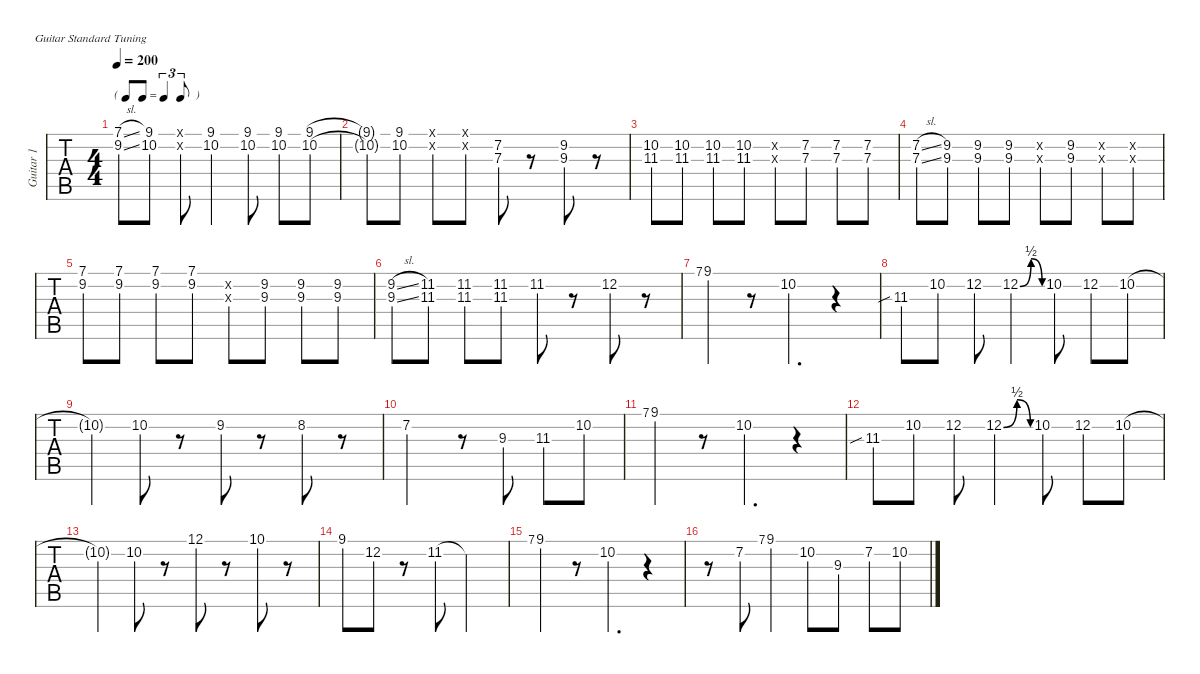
\defaultSystemsLayout 4
\hideDynamics
\bracketExtendMode nobrackets
\otherSystemsTrackNameOrientation horizontal
\track ("Guitar 1" "Guitar 1") {instrument acousticguitarsteel}
\staff {tabs}
\tuning (E4 B3 G3 D3 A2 E2)
\displaytranspose 0
\ts (4 4)
\tf triplet8th
\tempo 200
\clef g2
\ks c
(9.2{sl acc #} 7.1{sl}).8{dy mp} (10.2 9.1{acc #}).8 (10.2{x} 9.1{x acc #}).8 (10.2 9.1{acc #}).4 (10.2 9.1{acc #}).8 (10.2 9.1{acc #}).8 (10.2 9.1{acc #}).8 |
(10.2{t} 9.1{t acc #}).8 (10.2 9.1{acc #}).8 (10.2{x} 9.1{x acc #}).8 (10.2{x} 9.1{x acc #}).8 (7.3 7.2{acc #}).8 r.8 (9.3 9.2{acc #}).8 r.8 |
(11.3{acc #} 10.2).8 (11.3{acc #} 10.2).8 (11.3{acc #} 10.2).8 (11.3{acc #} 10.2).8 (11.3{x acc #} 10.2{x}).8 (7.3 7.2{acc #}).8 (7.3 7.2{acc #}).8 (7.3 7.2{acc #}).8 |
(7.3{sl} 7.2{sl acc #}).8 (9.3 9.2{acc #}).8 (9.3 9.2{acc #}).8 (9.3 9.2{acc #}).8 (9.3{x} 9.2{x acc #}).8 (9.3 9.2{acc #}).8 (9.3{x} 9.2{x acc #}).8 (9.3{x} 9.2{x acc #}).8 |
(9.2{acc #} 7.1).8 (9.2{acc #} 7.1).8 (9.2{acc #} 7.1).8 (9.2{acc #} 7.1).8 (9.2{x acc #} 0.3{x}).8 (9.3 9.2{acc #}).8 (9.3 9.2{acc #}).8 (9.3 9.2{acc #}).8 |
(9.3{sl} 9.2{sl acc #}).8{beam Up} (11.3{acc #} 11.2{acc b}).8{beam Up} (11.3{acc #} 11.2{acc b}).8 (11.3{acc #} 11.2{acc b}).8 11.2{acc b}.8{dy mf beam Down} r.8 12.2.8{beam Down} r.8 |
7.1.8{gr} 9.1{acc #}.4{beam Down} r.8 10.2.4{d beam Down} r.4 |
11.3{sib acc #}.8{beam Down} 10.2.8{beam Down} 12.2.8{beam Down} 12.2{be (bendrelease 0 0 9.6 2 20.4 2 30 0)}.4{beam Down} 10.2.8{beam Down} 12.2.8{beam Down} 10.2.8{beam Down} |
10.2{t}.4{beam Down} 10.2.8{beam Down} r.8 9.2{acc #}.8{beam Down} r.8 8.2.8{beam Down} r.8 |
7.2{acc #}.2{beam Down} r.8 9.3.8{beam Down} 11.3{acc #}.8{beam Down} 10.2.8{beam Down} |
7.1.8{gr} 9.1{acc #}.4{beam Down} r.8 10.2.4{d beam Down} r.4 |
11.3{sib acc #}.8{beam Down} 10.2.8{beam Down} 12.2.8{beam Down} 12.2{be (bendrelease 0 0 9.6 2 20.4 2 30 0)}.4{beam Down} 10.2.8{beam Down} 12.2.8{beam Down} 10.2.8{beam Down} |
10.2{t}.4{beam Down} 10.2.8{beam Down} r.8 12.1.8{beam Down} r.8 10.1.8{beam Down} r.8 |
9.1{acc #}.8{beam Down} 12.2.8{beam Down} r.8 11.2{acc #}.8{beam Down} 11.2{t acc #}.2{beam Down} |
7.1.8{gr} 9.1{acc #}.4{beam Down} r.8 10.2.4{d beam Down} r.4 |
r.8 7.2{acc #}.8{beam Down} 7.1.8{gr} 9.1{acc #}.4{beam Down} 10.2.8{beam Down} 9.3.8{beam Down} 7.2{acc #}.8{beam Down} 10.2.8{beam Down}
